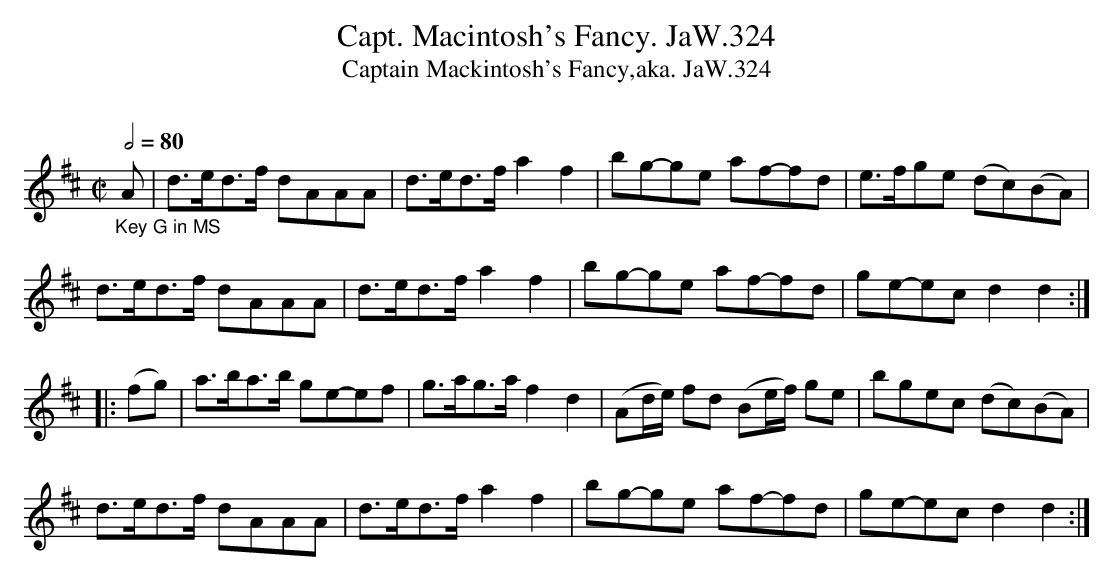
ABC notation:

X:1
T:Capt. Macintosh's Fancy. JaW.324
T:Captain Mackintosh's Fancy,aka. JaW.324
M:C|
L:1/8
Q:1/2=80
O:
K:D
"_Key G in MS"A|d>ed>f dAAA|d>ed>f a2f2|bg-ge af-fd|e>fge (dc)(BA)|
d>ed>f dAAA|d>ed>f a2f2|bg-ge af-fd|ge-ec d2d2:|
|:(fg)|a>ba>b ge-ef|g>ag>a f2d2|(Ad/e/) fd (Be/f/) ge|bgec (dc)(BA)|
d>ed>f dAAA|d>ed>f a2f2|bg-ge af-fd|ge-ec d2d2:|
